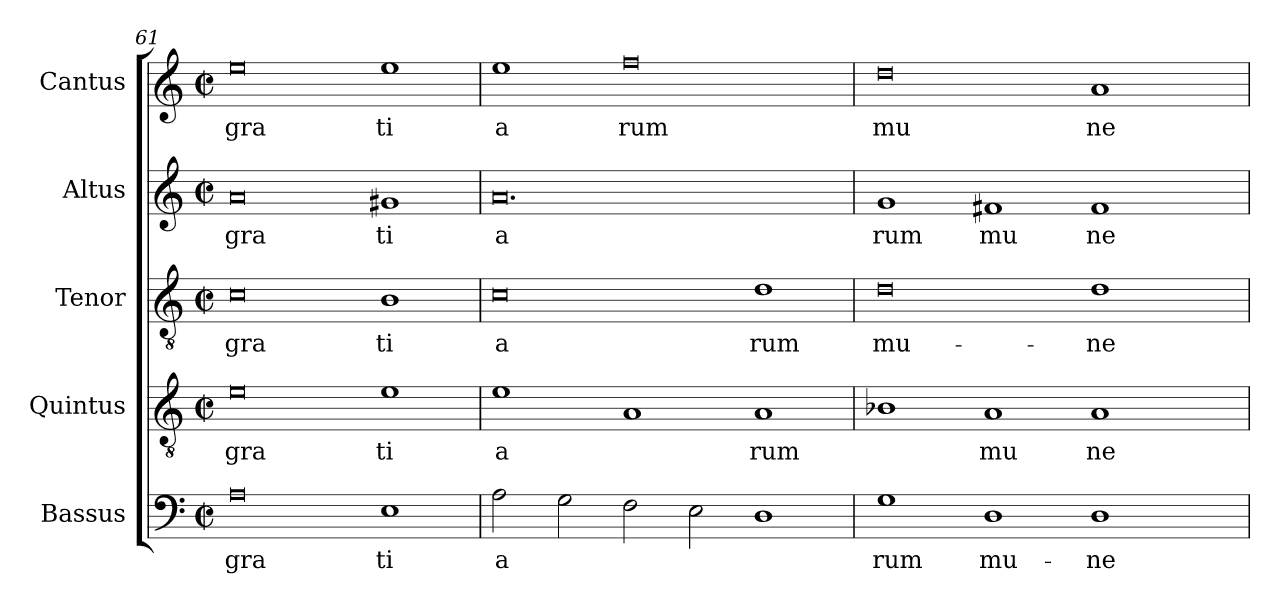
**kern	**text	**kern	**text	**kern	**text	**kern	**text	**kern	**text
*part5	*part5	*part4	*part4	*part3	*part3	*part2	*part2	*part1	*part1
*staff5	*staff5	*staff4	*staff4	*staff3	*staff3	*staff2	*staff2	*staff1	*staff1
*I"Bassus	*	*I"Quintus	*	*I"Tenor	*	*I"Altus	*	*I"Cantus	*
*clefF4	*	*clefGv2	*	*clefGv2	*	*clefG2	*	*clefG2	*
*M2/2	*	*M2/2	*	*M2/2	*	*M2/2	*	*M2/2	*
*met(c|)	*	*met(c|)	*	*met(c|)	*	*met(c|)	*	*met(c|)	*
=61	=61	=61	=61	=61	=61	=61	=61	=61	=61
!	!LO:LY:b:cj	!	!LO:LY:b:cj	!	!LO:LY:b:cj	!	!LO:LY:b:cj	!	!LO:LY:b:cj
0A	gra	0e	gra	0c	gra	0a	gra	0ee	gra
!	!LO:LY:b:cj	!	!LO:LY:b:cj	!	!LO:LY:b:cj	!	!LO:LY:b:cj	!	!LO:LY:b:cj
1E	ti	1e	ti	1B	ti	1g#	ti	1ee	ti
=62	=62	=62	=62	=62	=62	=62	=62	=62	=62
!	!LO:LY:b:cj	!	!LO:LY:b:rj	!	!LO:LY:b:cj	!	!LO:LY:b:cj	!	!LO:LY:b:cj
2A\	a	1e	a	0c	a	0.a	a	1ee	a
2G\	.	.	.	.	.	.	.	.	.
!	!	!	!	!	!	!	!	!	!LO:LY:b:cj
2F\	.	1A	.	.	.	.	.	0ff	rum
2E\	.	.	.	.	.	.	.	.	.
!	!	!	!LO:LY:b	!	!LO:LY:b:cj	!	!	!	!
1D	.	1A	rum	1d	rum	.	.	.	.
!!LO:PB:g=z
=63	=63	=63	=63	=63	=63	=63	=63	=63	=63
!	!LO:LY:b:cj	!	!	!	!LO:LY:b:cj	!	!LO:LY:b:cj	!	!LO:LY:b:cj
*^	*	*	*	*	*	*	*	*	*
1G	64ryy	rum	1B-X	.	0d	mu-	1g	rum	0dd	mu
.	1ryy	.	.	.	.	.	.	.	.	.
!	!	!LO:LY:b:cj	!	!LO:LY:b:cj	!	!	!	!LO:LY:b:cj	!	!
1D	.	mu-	1A	mu	.	.	1f#X	mu	.	.
.	1ryy	.	.	.	.	.	.	.	.	.
!	!	!LO:LY:b:cj	!	!LO:LY:b:cj	!	!LO:LY:b:cj	!	!LO:LY:b:cj	!	!LO:LY:b:cj
1D	.	-ne-	1A	ne	1d	-ne-	1f#	ne	1a	ne
.	2ryy	.	.	.	.	.	.	.	.	.
.	4ryy	.	.	.	.	.	.	.	.	.
.	8...ryy	.	.	.	.	.	.	.	.	.
*v	*v	*	*	*	*	*	*	*	*	*
=	=	=	=	=	=	=	=	=	=
*-	*-	*-	*-	*-	*-	*-	*-	*-	*-
